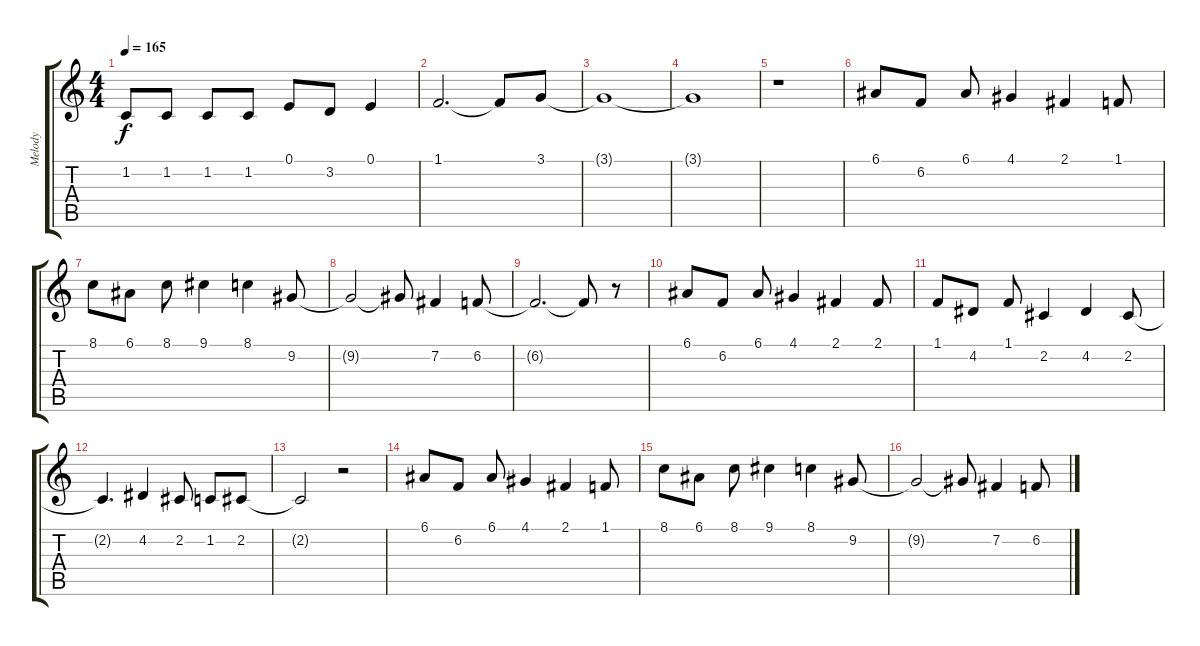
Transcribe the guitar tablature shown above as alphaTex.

\track ("Melody" "Melody") {instrument vibraphone}
\staff {score tabs}
\tuning (E4 B3 G3 D3 A2 E2) {hide}
\ts (4 4)
\tempo 165
\clef g2
\ks c
1.2.8{dy f} 1.2.8 1.2.8 1.2.8 0.1.8 3.2.8 0.1.4 |
1.1.2{d} 1.1{t}.8 3.1.8 |
3.1{t}.1 |
3.1{t}.1 |
r.1 |
6.1.8 6.2.8 6.1.8 4.1.4 2.1.4 1.1.8 |
8.1.8 6.1.8 8.1.8 9.1.4 8.1.4 9.2.8 |
9.2{t}.2 9.2{t}.8 7.2.4 6.2.8 |
6.2{t}.2{d} 6.2{t}.8 r.8 |
6.1.8 6.2.8 6.1.8 4.1.4 2.1.4 2.1.8 |
1.1.8 4.2.8 1.1.8 2.2.4 4.2.4 2.2.8 |
2.2{t}.4{d} 4.2.4 2.2.8 1.2.8 2.2.8 |
2.2{t}.2 r.2 |
6.1.8 6.2.8 6.1.8 4.1.4 2.1.4 1.1.8 |
8.1.8 6.1.8 8.1.8 9.1.4 8.1.4 9.2.8 |
9.2{t}.2 9.2{t}.8 7.2.4 6.2.8
